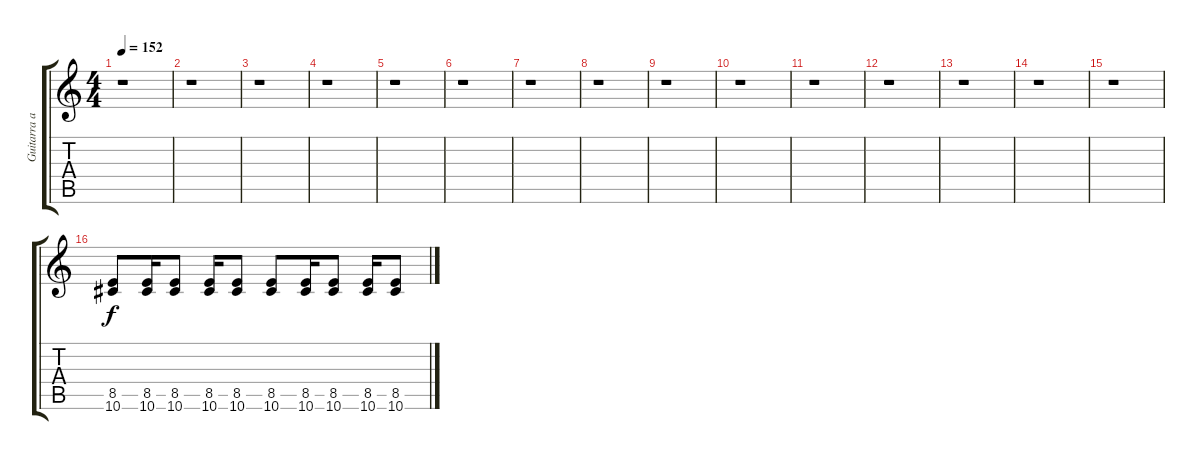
\track ("Guitarra acústica" "Guitarra a") {instrument electricguitarjazz}
\staff {score tabs}
\tuning (Eb4 Bb3 Gb3 Db3 Ab2 Eb2) {hide}
\ts (4 4)
\tempo 152
\clef g2
\ks c
r.1{dy f} |
r.1 |
r.1 |
r.1 |
r.1 |
r.1 |
r.1 |
r.1 |
r.1 |
r.1 |
r.1 |
r.1 |
r.1 |
r.1 |
r.1 |
(8.5 10.6).8{volume 12} (8.5 10.6).16 (8.5 10.6).8 (8.5 10.6).16 (8.5 10.6).8 (8.5 10.6).8 (8.5 10.6).16 (8.5 10.6).8 (8.5 10.6).16 (8.5 10.6).8
